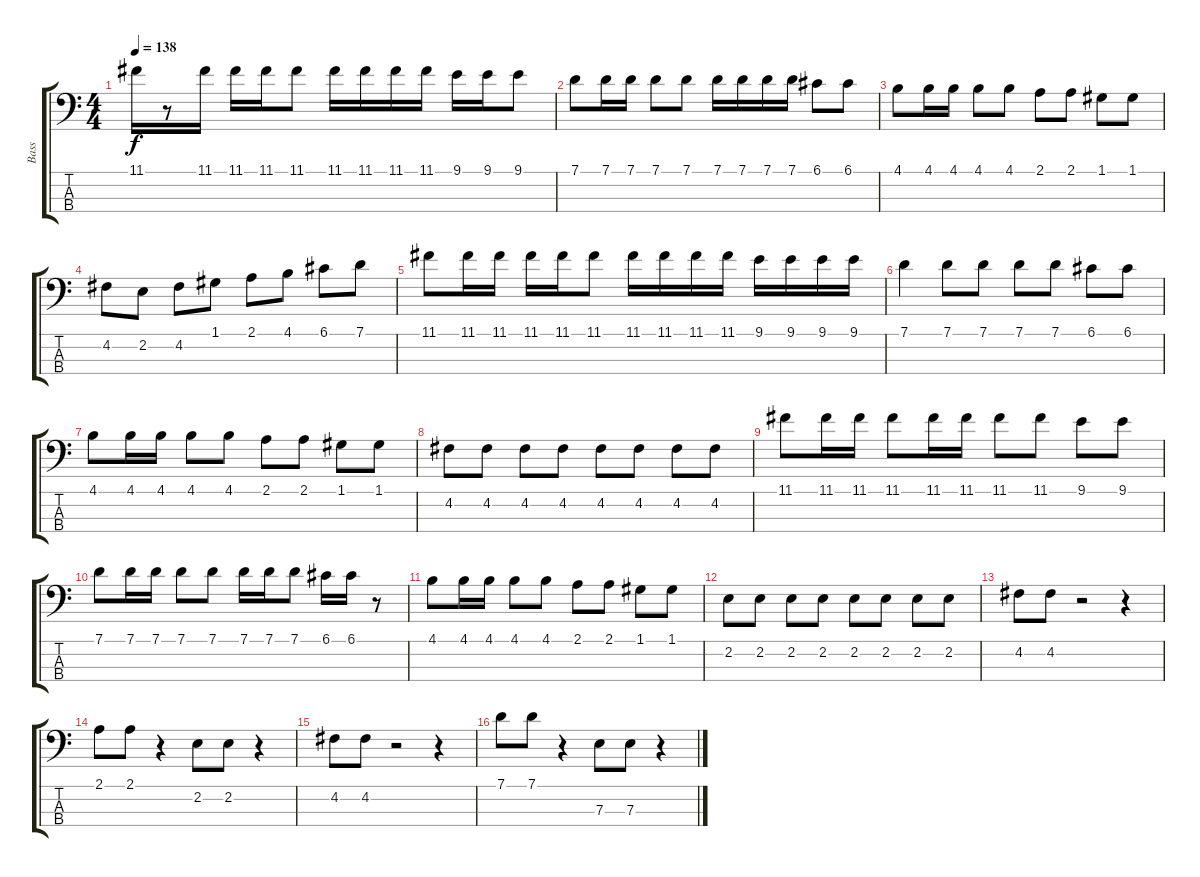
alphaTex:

\track ("Bass" "Bass") {instrument electricbassfinger}
\staff {score tabs}
\tuning (G2 D2 A1 E1) {hide}
\ts (4 4)
\tempo 138
\clef f4
\ks c
11.1.16{dy f} r.8 11.1.16 11.1.16 11.1.16 11.1.8 11.1.16 11.1.16 11.1.16 11.1.16 9.1.16 9.1.16 9.1.8 |
7.1.8 7.1.16 7.1.16 7.1.8 7.1.8 7.1.16 7.1.16 7.1.16 7.1.16 6.1.8 6.1.8 |
4.1.8 4.1.16 4.1.16 4.1.8 4.1.8 2.1.8 2.1.8 1.1.8 1.1.8 |
4.2.8 2.2.8 4.2.8 1.1.8 2.1.8 4.1.8 6.1.8 7.1.8 |
11.1.8 11.1.16 11.1.16 11.1.16 11.1.16 11.1.8 11.1.16 11.1.16 11.1.16 11.1.16 9.1.16 9.1.16 9.1.16 9.1.16 |
7.1.4 7.1.8 7.1.8 7.1.8 7.1.8 6.1.8 6.1.8 |
4.1.8 4.1.16 4.1.16 4.1.8 4.1.8 2.1.8 2.1.8 1.1.8 1.1.8 |
4.2.8 4.2.8 4.2.8 4.2.8 4.2.8 4.2.8 4.2.8 4.2.8 |
11.1.8 11.1.16 11.1.16 11.1.8 11.1.16 11.1.16 11.1.8 11.1.8 9.1.8 9.1.8 |
7.1.8 7.1.16 7.1.16 7.1.8 7.1.8 7.1.16 7.1.16 7.1.8 6.1.16 6.1.16 r.8 |
4.1.8 4.1.16 4.1.16 4.1.8 4.1.8 2.1.8 2.1.8 1.1.8 1.1.8 |
2.2.8 2.2.8 2.2.8 2.2.8 2.2.8 2.2.8 2.2.8 2.2.8 |
4.2.8 4.2.8 r.2 r.4 |
2.1.8 2.1.8 r.4 2.2.8 2.2.8 r.4 |
4.2.8 4.2.8 r.2 r.4 |
7.1.8 7.1.8 r.4 7.3.8 7.3.8 r.4
